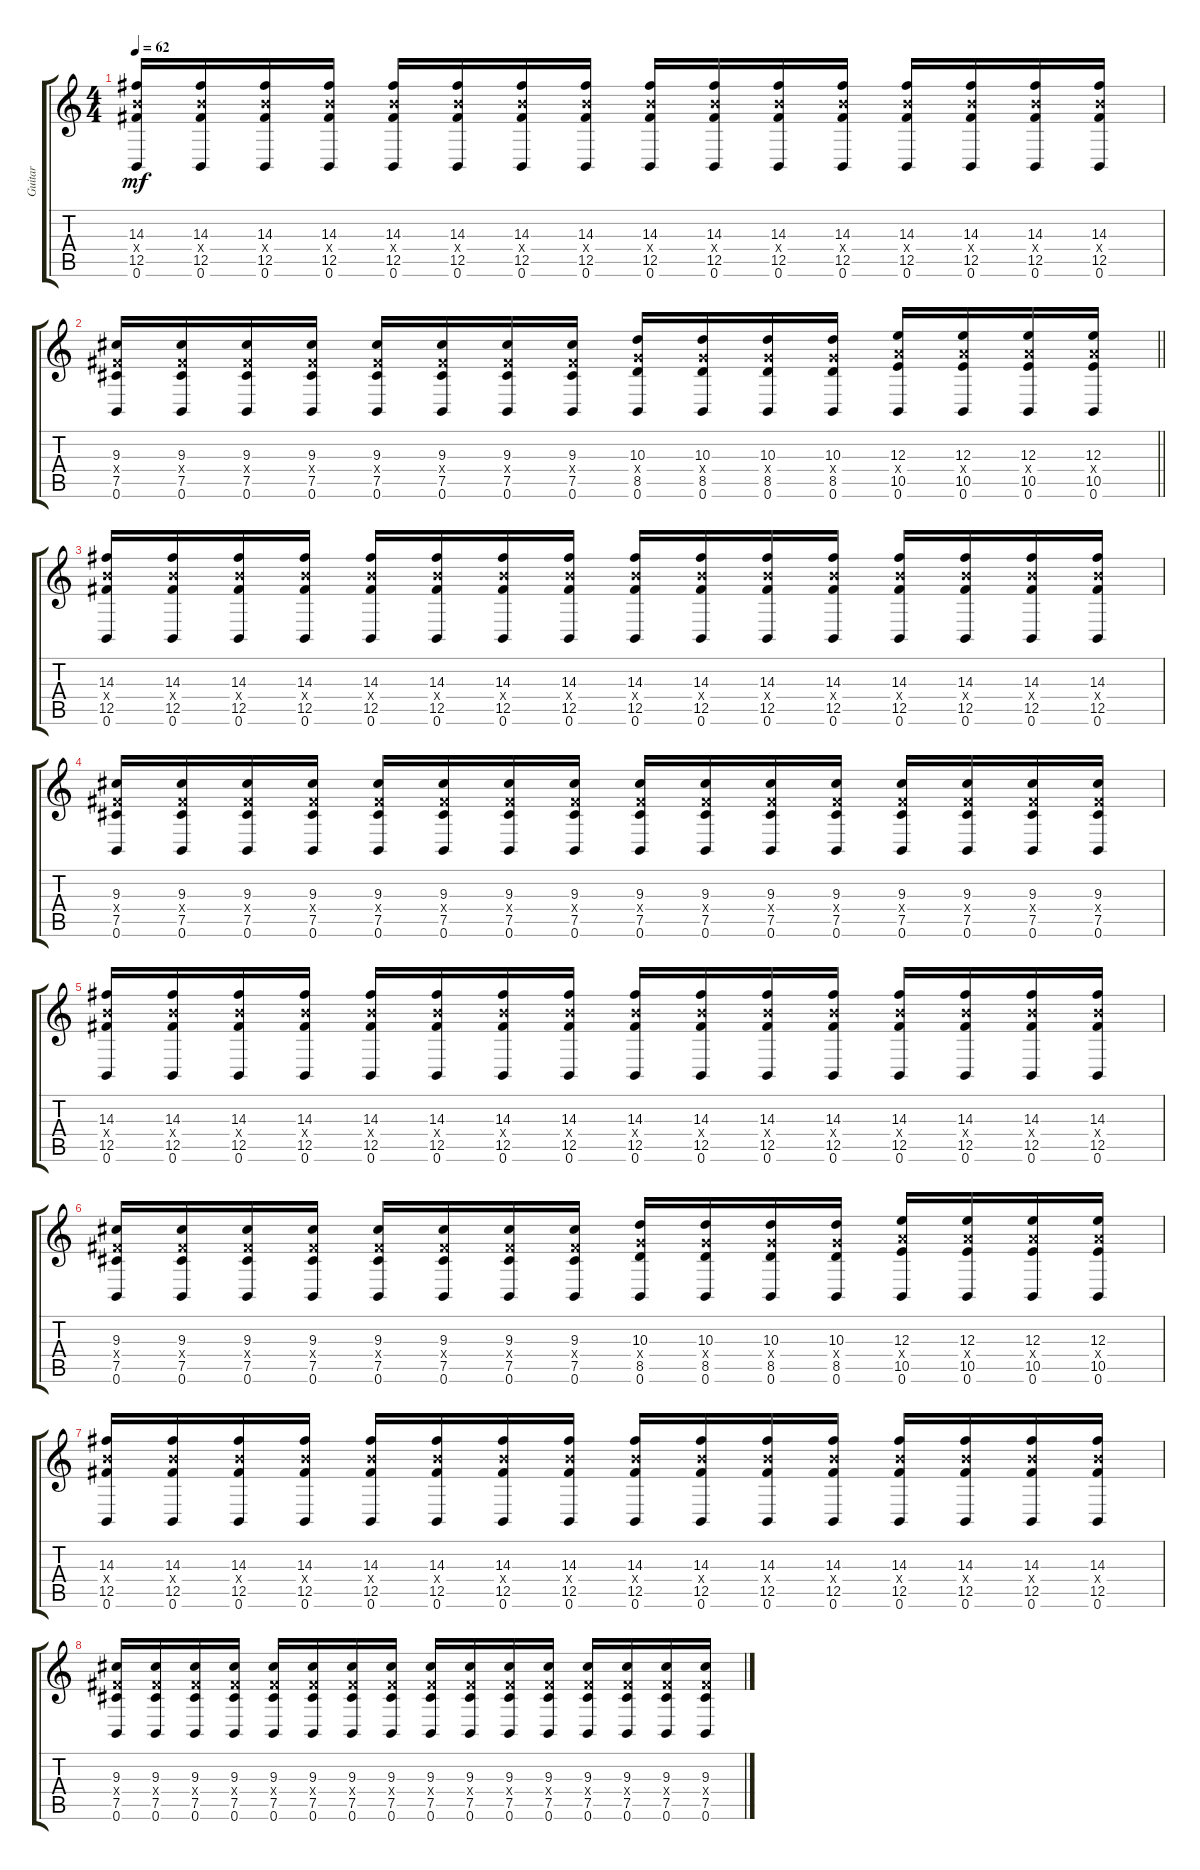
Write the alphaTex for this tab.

\track ("Guitar" "Guitar") {instrument overdrivenguitar}
\staff {score tabs}
\tuning (Db4 Ab3 E3 B2 Gb2 B1) {hide}
\ts (4 4)
\tempo 62
\clef g2
\ks c
(14.3 12.4{x} 12.5 0.6).16{dy mf} (14.3 12.4{x} 12.5 0.6).16 (14.3 12.4{x} 12.5 0.6).16 (14.3 12.4{x} 12.5 0.6).16 (14.3 12.4{x} 12.5 0.6).16 (14.3 12.4{x} 12.5 0.6).16 (14.3 12.4{x} 12.5 0.6).16 (14.3 12.4{x} 12.5 0.6).16 (14.3 12.4{x} 12.5 0.6).16 (14.3 12.4{x} 12.5 0.6).16 (14.3 12.4{x} 12.5 0.6).16 (14.3 12.4{x} 12.5 0.6).16 (14.3 12.4{x} 12.5 0.6).16 (14.3 12.4{x} 12.5 0.6).16 (14.3 12.4{x} 12.5 0.6).16 (14.3 12.4{x} 12.5 0.6).16 |
\barLineRight lightlight
(9.3 7.4{x} 7.5 0.6).16 (9.3 7.4{x} 7.5 0.6).16 (9.3 7.4{x} 7.5 0.6).16 (9.3 7.4{x} 7.5 0.6).16 (9.3 7.4{x} 7.5 0.6).16 (9.3 7.4{x} 7.5 0.6).16 (9.3 7.4{x} 7.5 0.6).16 (9.3 7.4{x} 7.5 0.6).16 (10.3 8.4{x} 8.5 0.6).16 (10.3 8.4{x} 8.5 0.6).16 (10.3 8.4{x} 8.5 0.6).16 (10.3 8.4{x} 8.5 0.6).16 (12.3 10.4{x} 10.5 0.6).16 (12.3 10.4{x} 10.5 0.6).16 (12.3 10.4{x} 10.5 0.6).16 (12.3 10.4{x} 10.5 0.6).16 |
\section ("" "")
(14.3 12.4{x} 12.5 0.6).16 (14.3 12.4{x} 12.5 0.6).16 (14.3 12.4{x} 12.5 0.6).16 (14.3 12.4{x} 12.5 0.6).16 (14.3 12.4{x} 12.5 0.6).16 (14.3 12.4{x} 12.5 0.6).16 (14.3 12.4{x} 12.5 0.6).16 (14.3 12.4{x} 12.5 0.6).16 (14.3 12.4{x} 12.5 0.6).16 (14.3 12.4{x} 12.5 0.6).16 (14.3 12.4{x} 12.5 0.6).16 (14.3 12.4{x} 12.5 0.6).16 (14.3 12.4{x} 12.5 0.6).16 (14.3 12.4{x} 12.5 0.6).16 (14.3 12.4{x} 12.5 0.6).16 (14.3 12.4{x} 12.5 0.6).16 |
(9.3 7.4{x} 7.5 0.6).16 (9.3 7.4{x} 7.5 0.6).16 (9.3 7.4{x} 7.5 0.6).16 (9.3 7.4{x} 7.5 0.6).16 (9.3 7.4{x} 7.5 0.6).16 (9.3 7.4{x} 7.5 0.6).16 (9.3 7.4{x} 7.5 0.6).16 (9.3 7.4{x} 7.5 0.6).16 (9.3 7.4{x} 7.5 0.6).16 (9.3 7.4{x} 7.5 0.6).16 (9.3 7.4{x} 7.5 0.6).16 (9.3 7.4{x} 7.5 0.6).16 (9.3 7.4{x} 7.5 0.6).16 (9.3 7.4{x} 7.5 0.6).16 (9.3 7.4{x} 7.5 0.6).16 (9.3 7.4{x} 7.5 0.6).16 |
(14.3 12.4{x} 12.5 0.6).16 (14.3 12.4{x} 12.5 0.6).16 (14.3 12.4{x} 12.5 0.6).16 (14.3 12.4{x} 12.5 0.6).16 (14.3 12.4{x} 12.5 0.6).16 (14.3 12.4{x} 12.5 0.6).16 (14.3 12.4{x} 12.5 0.6).16 (14.3 12.4{x} 12.5 0.6).16 (14.3 12.4{x} 12.5 0.6).16 (14.3 12.4{x} 12.5 0.6).16 (14.3 12.4{x} 12.5 0.6).16 (14.3 12.4{x} 12.5 0.6).16 (14.3 12.4{x} 12.5 0.6).16 (14.3 12.4{x} 12.5 0.6).16 (14.3 12.4{x} 12.5 0.6).16 (14.3 12.4{x} 12.5 0.6).16 |
(9.3 7.4{x} 7.5 0.6).16 (9.3 7.4{x} 7.5 0.6).16 (9.3 7.4{x} 7.5 0.6).16 (9.3 7.4{x} 7.5 0.6).16 (9.3 7.4{x} 7.5 0.6).16 (9.3 7.4{x} 7.5 0.6).16 (9.3 7.4{x} 7.5 0.6).16 (9.3 7.4{x} 7.5 0.6).16 (10.3 8.4{x} 8.5 0.6).16 (10.3 8.4{x} 8.5 0.6).16 (10.3 8.4{x} 8.5 0.6).16 (10.3 8.4{x} 8.5 0.6).16 (12.3 10.4{x} 10.5 0.6).16 (12.3 10.4{x} 10.5 0.6).16 (12.3 10.4{x} 10.5 0.6).16 (12.3 10.4{x} 10.5 0.6).16 |
(14.3 12.4{x} 12.5 0.6).16 (14.3 12.4{x} 12.5 0.6).16 (14.3 12.4{x} 12.5 0.6).16 (14.3 12.4{x} 12.5 0.6).16 (14.3 12.4{x} 12.5 0.6).16 (14.3 12.4{x} 12.5 0.6).16 (14.3 12.4{x} 12.5 0.6).16 (14.3 12.4{x} 12.5 0.6).16 (14.3 12.4{x} 12.5 0.6).16 (14.3 12.4{x} 12.5 0.6).16 (14.3 12.4{x} 12.5 0.6).16 (14.3 12.4{x} 12.5 0.6).16 (14.3 12.4{x} 12.5 0.6).16 (14.3 12.4{x} 12.5 0.6).16 (14.3 12.4{x} 12.5 0.6).16 (14.3 12.4{x} 12.5 0.6).16 |
(9.3 7.4{x} 7.5 0.6).16 (9.3 7.4{x} 7.5 0.6).16 (9.3 7.4{x} 7.5 0.6).16 (9.3 7.4{x} 7.5 0.6).16 (9.3 7.4{x} 7.5 0.6).16 (9.3 7.4{x} 7.5 0.6).16 (9.3 7.4{x} 7.5 0.6).16 (9.3 7.4{x} 7.5 0.6).16 (9.3 7.4{x} 7.5 0.6).16 (9.3 7.4{x} 7.5 0.6).16 (9.3 7.4{x} 7.5 0.6).16 (9.3 7.4{x} 7.5 0.6).16 (9.3 7.4{x} 7.5 0.6).16 (9.3 7.4{x} 7.5 0.6).16 (9.3 7.4{x} 7.5 0.6).16 (9.3 7.4{x} 7.5 0.6).16
